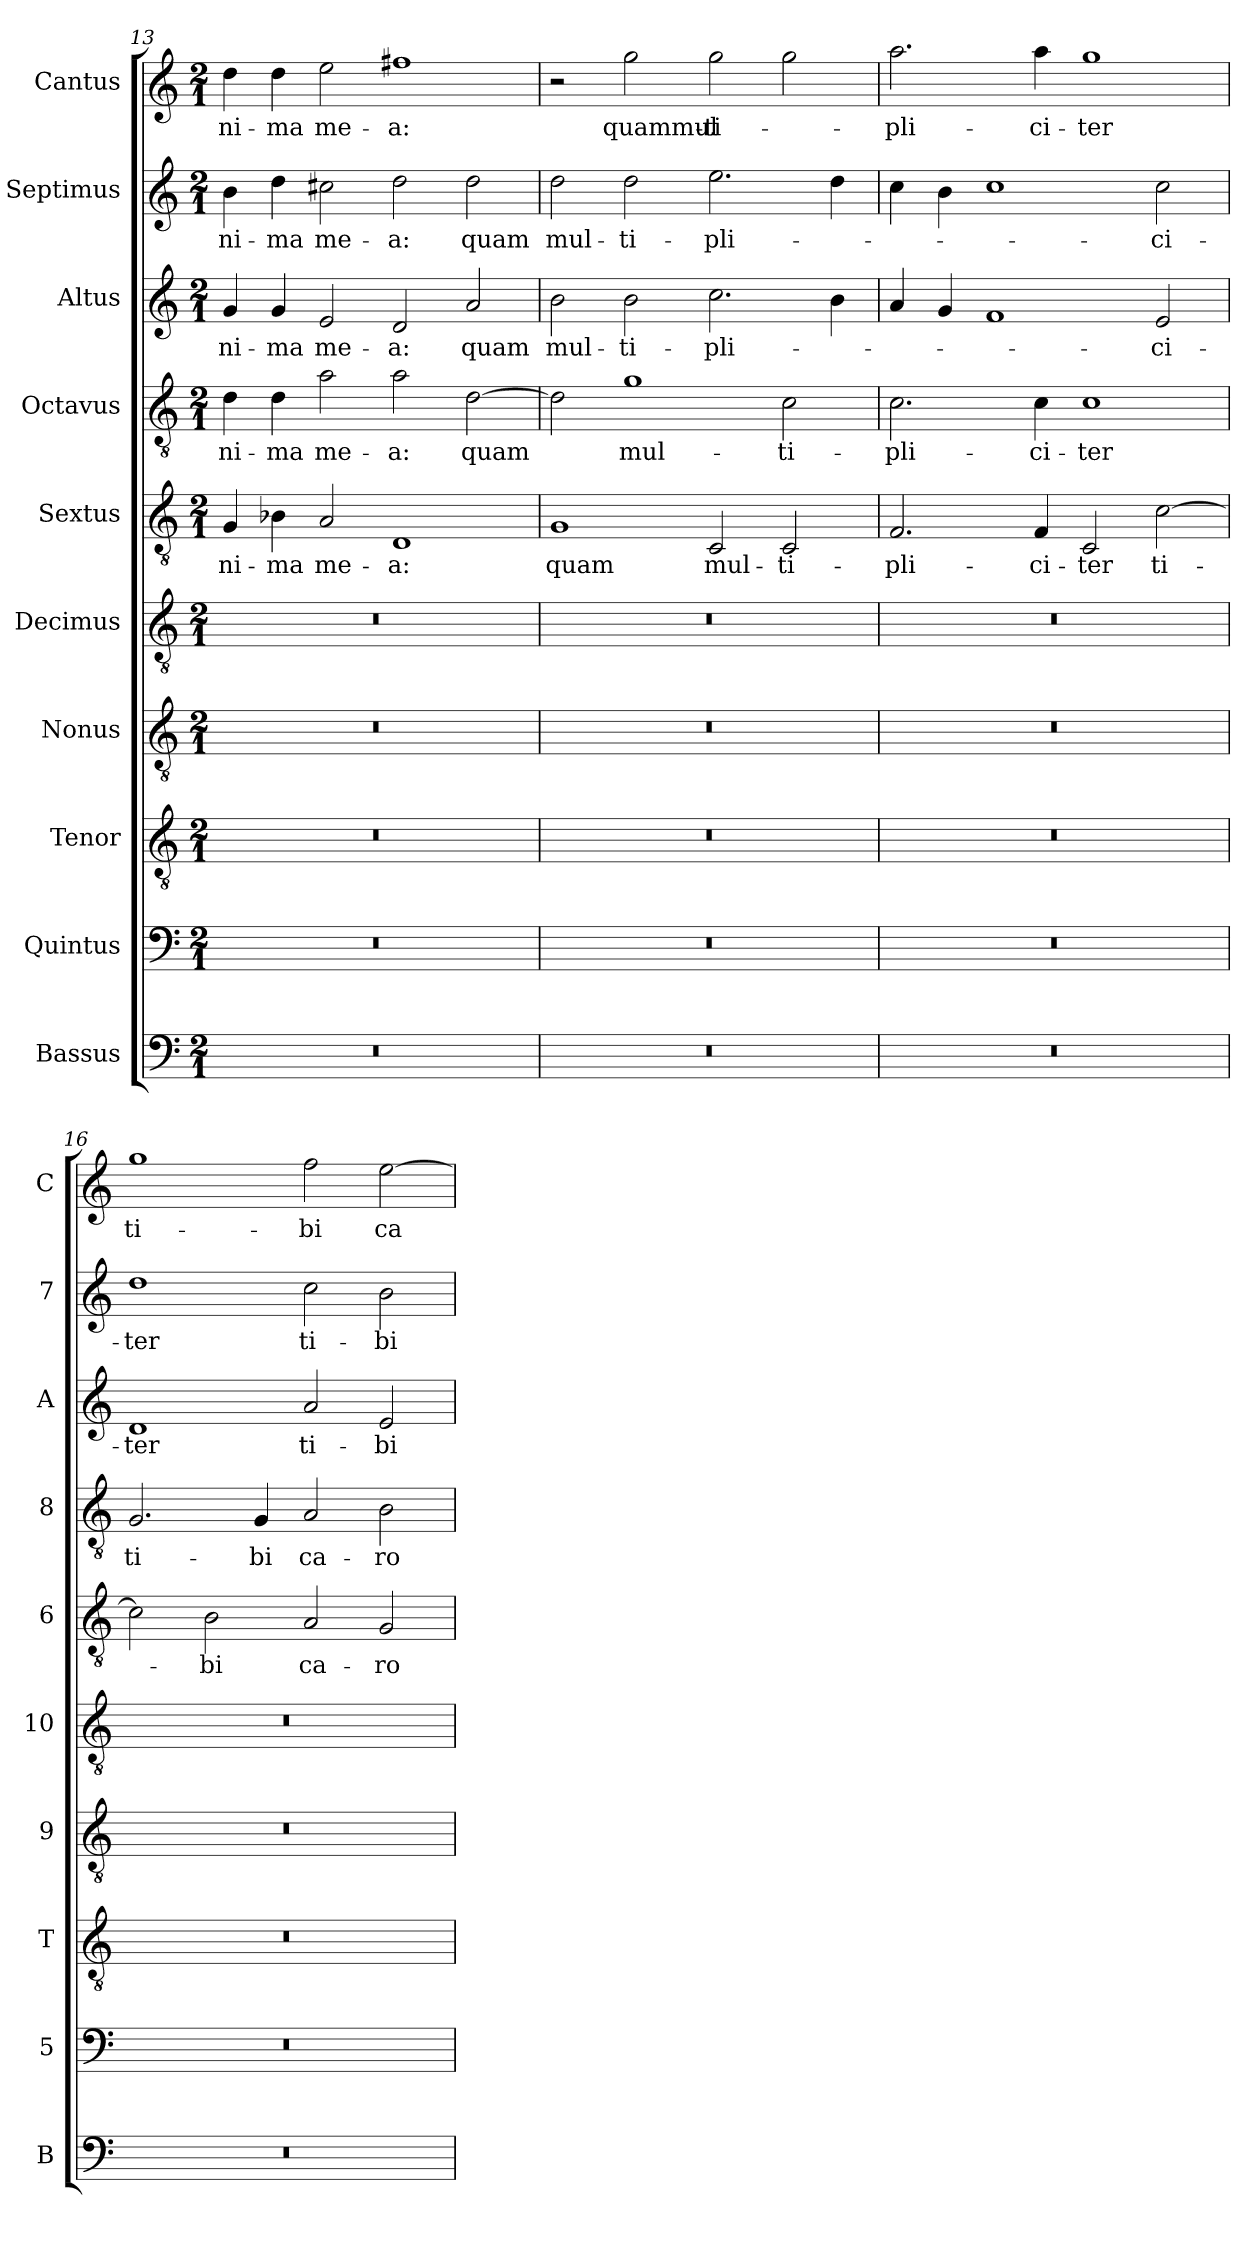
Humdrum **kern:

**kern	**kern	**kern	**kern	**kern	**kern	**text	**kern	**text	**kern	**text	**kern	**text	**kern	**text
*part10	*part9	*part8	*part7	*part6	*part5	*part5	*part4	*part4	*part3	*part3	*part2	*part2	*part1	*part1
*staff10	*staff9	*staff8	*staff7	*staff6	*staff5	*staff5	*staff4	*staff4	*staff3	*staff3	*staff2	*staff2	*staff1	*staff1
*I"Bassus	*I"Quintus	*I"Tenor	*I"Nonus	*I"Decimus	*I"Sextus	*	*I"Octavus	*	*I"Altus	*	*I"Septimus	*	*I"Cantus	*
*I'B	*I'5	*I'T	*I'9	*I'10	*I'6	*	*I'8	*	*I'A	*	*I'7	*	*I'C	*
*clefF4	*clefF4	*clefGv2	*clefGv2	*clefGv2	*clefGv2	*	*clefGv2	*	*clefG2	*	*clefG2	*	*clefG2	*
*k[]	*k[]	*k[]	*k[]	*k[]	*k[]	*	*k[]	*	*k[]	*	*k[]	*	*k[]	*
*M2/1	*M2/1	*M2/1	*M2/1	*M2/1	*M2/1	*	*M2/1	*	*M2/1	*	*M2/1	*	*M2/1	*
=13	=13	=13	=13	=13	=13	=13	=13	=13	=13	=13	=13	=13	=13	=13
!	!	!	!	!	!	!LO:LY:b	!	!LO:LY:b	!	!LO:LY:b	!	!LO:LY:b	!	!LO:LY:b
0r	0r	0r	0r	0r	4G/	-ni-	4d\	-ni-	4g/	-ni-	4b\	-ni-	4dd\	-ni-
!	!	!	!	!	!	!LO:LY:b	!	!LO:LY:b	!	!LO:LY:b	!	!LO:LY:b	!	!LO:LY:b
.	.	.	.	.	4B-X\	-ma	4d\	-ma	4g/	-ma	4dd\	-ma	4dd\	-ma
!	!	!	!	!	!	!LO:LY:b	!	!LO:LY:b	!	!LO:LY:b	!	!LO:LY:b	!	!LO:LY:b
.	.	.	.	.	2A/	me-	2a\	me-	2e/	me-	2cc#X\	me-	2ee\	me-
!	!	!	!	!	!	!LO:LY:b	!	!LO:LY:b	!	!LO:LY:b	!	!LO:LY:b	!	!LO:LY:b
.	.	.	.	.	1D	-a:	2a\	-a:	2d/	-a:	2dd\	-a:	1ff#X	-a:
!	!	!	!	!	!	!	!	!LO:LY:b	!	!LO:LY:b	!	!LO:LY:b	!	!
.	.	.	.	.	.	.	[2d\	quam	2a/	quam	2dd\	quam	.	.
=14	=14	=14	=14	=14	=14	=14	=14	=14	=14	=14	=14	=14	=14	=14
!	!	!	!	!	!	!LO:LY:b	!	!	!	!LO:LY:b	!	!LO:LY:b	!	!
0r	0r	0r	0r	0r	1G	quam	2d\]	.	2b\	mul-	2dd\	mul-	2r	.
!	!	!	!	!	!	!	!	!LO:LY:b	!	!LO:LY:b	!	!LO:LY:b	!	!LO:LY:b
.	.	.	.	.	.	.	1g	mul-	2b\	-ti-	2dd\	-ti-	2gg\	-quammul-
!	!	!	!	!	!	!LO:LY:b	!	!	!	!LO:LY:b	!	!LO:LY:b	!	!LO:LY:b
.	.	.	.	.	2C/	mul-	.	.	2.cc\	-pli-	2.ee\	-pli-	2gg\	-ti-
!	!	!	!	!	!	!LO:LY:b	!	!LO:LY:b	!	!	!	!	!	!
.	.	.	.	.	2C/	-ti-	2c\	-ti-	.	.	.	.	2gg\	.
.	.	.	.	.	.	.	.	.	4b\	.	4dd\	.	.	.
=15	=15	=15	=15	=15	=15	=15	=15	=15	=15	=15	=15	=15	=15	=15
!	!	!	!	!	!	!LO:LY:b	!	!LO:LY:b	!	!	!	!	!	!LO:LY:b
0r	0r	0r	0r	0r	2.F/	-pli-	2.c\	-pli-	4a/	.	4cc\	.	2.aa\	-pli-
.	.	.	.	.	.	.	.	.	4g/	.	4b\	.	.	.
.	.	.	.	.	.	.	.	.	1f	.	1cc	.	.	.
!	!	!	!	!	!	!LO:LY:b	!	!LO:LY:b	!	!	!	!	!	!LO:LY:b
.	.	.	.	.	4F/	-ci-	4c\	-ci-	.	.	.	.	4aa\	-ci-
!	!	!	!	!	!	!LO:LY:b	!	!LO:LY:b	!	!	!	!	!	!LO:LY:b
.	.	.	.	.	2C/	-ter	1c	-ter	.	.	.	.	1gg	-ter
!	!	!	!	!	!	!LO:LY:b	!	!	!	!LO:LY:b	!	!LO:LY:b	!	!
.	.	.	.	.	[2c\	ti-	.	.	2e/	-ci-	2cc\	-ci-	.	.
=16	=16	=16	=16	=16	=16	=16	=16	=16	=16	=16	=16	=16	=16	=16
!	!	!	!	!	!	!	!	!LO:LY:b	!	!LO:LY:b	!	!LO:LY:b	!	!LO:LY:b
0r	0r	0r	0r	0r	2c\]	.	2.G/	ti-	1d	-ter	1dd	-ter	1gg	ti-
!	!	!	!	!	!	!LO:LY:b	!	!	!	!	!	!	!	!
.	.	.	.	.	2B\	-bi	.	.	.	.	.	.	.	.
!	!	!	!	!	!	!	!	!LO:LY:b	!	!	!	!	!	!
.	.	.	.	.	.	.	4G/	-bi	.	.	.	.	.	.
!	!	!	!	!	!	!LO:LY:b	!	!LO:LY:b	!	!LO:LY:b	!	!LO:LY:b	!	!LO:LY:b
.	.	.	.	.	2A/	ca-	2A/	ca-	2a/	ti-	2cc\	ti-	2ff\	-bi
!	!	!	!	!	!	!LO:LY:b	!	!LO:LY:b	!	!LO:LY:b	!	!LO:LY:b	!	!LO:LY:b
.	.	.	.	.	2G/	-ro	2B\	-ro	2e/	-bi	2b\	-bi	[2ee\	ca-
=	=	=	=	=	=	=	=	=	=	=	=	=	=	=
*-	*-	*-	*-	*-	*-	*-	*-	*-	*-	*-	*-	*-	*-	*-
